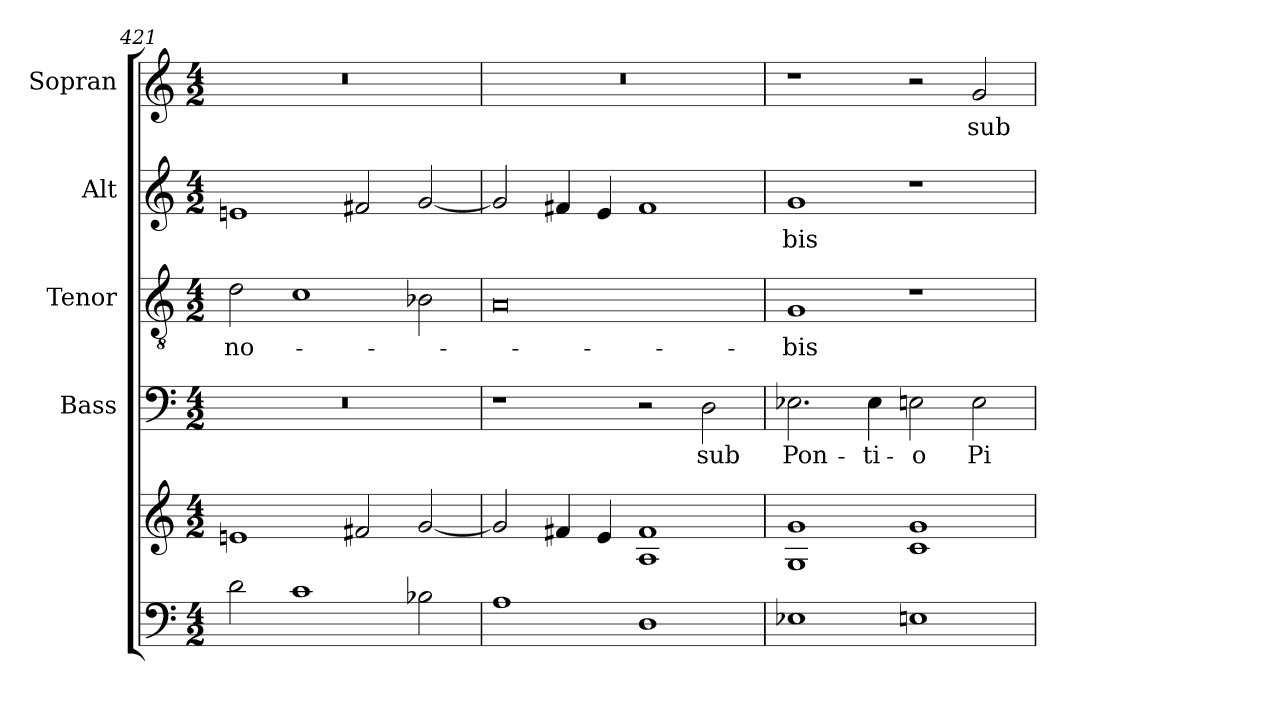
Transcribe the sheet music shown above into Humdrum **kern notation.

**kern	**kern	**kern	**text	**kern	**text	**kern	**text	**kern	**text
*part5	*part5	*part4	*part4	*part3	*part3	*part2	*part2	*part1	*part1
*staff6	*staff5	*staff4	*staff4	*staff3	*staff3	*staff2	*staff2	*staff1	*staff1
*	*	*I"Bass	*	*I"Tenor	*	*I"Alt	*	*I"Sopran	*
*	*	*I'B.	*	*I'T.	*	*I'A.	*	*I'S.	*
*clefF4	*clefG2	*clefF4	*	*clefGv2	*	*clefG2	*	*clefG2	*
*k[]	*k[]	*k[]	*	*k[]	*	*k[]	*	*k[]	*
*C:	*C:	*C:	*	*C:	*	*C:	*	*C:	*
*M4/2	*M4/2	*M4/2	*	*M4/2	*	*M4/2	*	*M4/2	*
=421	=421	=421	=421	=421	=421	=421	=421	=421	=421
!	!	!	!	!	!LO:LY:b	!	!	!	!
2d\	1en	0r	.	2d\	no-	1en	.	0r	.
1c	.	.	.	1c	.	.	.	.	.
.	2f#X/	.	.	.	.	2f#X/	.	.	.
2B-X\	[2g/	.	.	2B-X\	.	[2g/	.	.	.
=422	=422	=422	=422	=422	=422	=422	=422	=422	=422
1A	2g/]	1r	.	0A	.	2g/]	.	0r	.
.	4f#X/	.	.	.	.	4f#X/	.	.	.
.	4e/	.	.	.	.	4e/	.	.	.
1D	1A 1f#	2r	.	.	.	1f#	.	.	.
!	!	!	!LO:LY:b	!	!	!	!	!	!
.	.	2D\	sub	.	.	.	.	.	.
!!LO:LB:g=z
=423	=423	=423	=423	=423	=423	=423	=423	=423	=423
!	!	!	!LO:LY:b	!	!LO:LY:b	!	!LO:LY:b	!	!
1E-X	1G 1g	2.E-X\	Pon-	1G	-bis	1g	-bis	1r	.
!	!	!	!LO:LY:b	!	!	!	!	!	!
.	.	4E-\	-ti-	.	.	.	.	.	.
!	!	!	!LO:LY:b	!	!	!	!	!	!
1En	1c 1g	2En\	-o	1r	.	1r	.	2r	.
!	!	!	!LO:LY:b	!	!	!	!	!	!LO:LY:b
.	.	2E\	Pi-	.	.	.	.	2g/	sub
=	=	=	=	=	=	=	=	=	=
*-	*-	*-	*-	*-	*-	*-	*-	*-	*-
